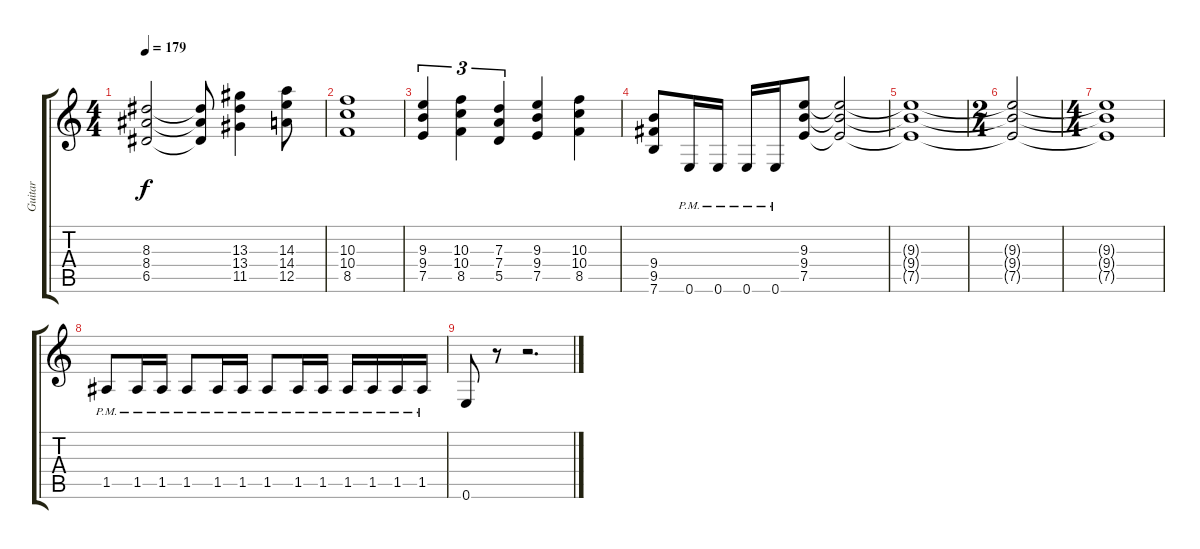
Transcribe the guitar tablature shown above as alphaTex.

\track ("Guitar" "Guitar") {instrument distortionguitar}
\staff {score tabs}
\tuning (E4 B3 G3 D3 A2 E2) {hide}
\ts (4 4)
\tempo 179
\clef g2
\ks c
(8.3 8.4 6.5).2{dy f} (8.3{t} 8.4{t} 6.5{t}).8 (13.3 13.4 11.5).4 (14.3 14.4 12.5).8 |
(10.3 10.4 8.5).1 |
(9.3 9.4 7.5).4{tu (3 2)} (10.3 10.4 8.5).4{tu (3 2)} (7.3 7.4 5.5).4{tu (3 2)} (9.3 9.4 7.5).4 (10.3 10.4 8.5).4 |
(9.4 9.5 7.6).8 0.6{pm}.16 0.6{pm}.16 0.6{pm}.16 0.6{pm}.16 (9.3 9.4 7.5).8 (9.3{t} 9.4{t} 7.5{t}).2 |
(9.3{t} 9.4{t} 7.5{t}).1 |
\ts (2 4)
(9.3{t} 9.4{t} 7.5{t}).2 |
\ts (4 4)
(9.3{t} 9.4{t} 7.5{t}).1 |
1.5{pm}.8 1.5{pm}.16 1.5{pm}.16 1.5{pm}.8 1.5{pm}.16 1.5{pm}.16 1.5{pm}.8 1.5{pm}.16 1.5{pm}.16 1.5{pm}.16 1.5{pm}.16 1.5{pm}.16 1.5{pm}.16 |
0.6.8 r.8 r.2{d}
